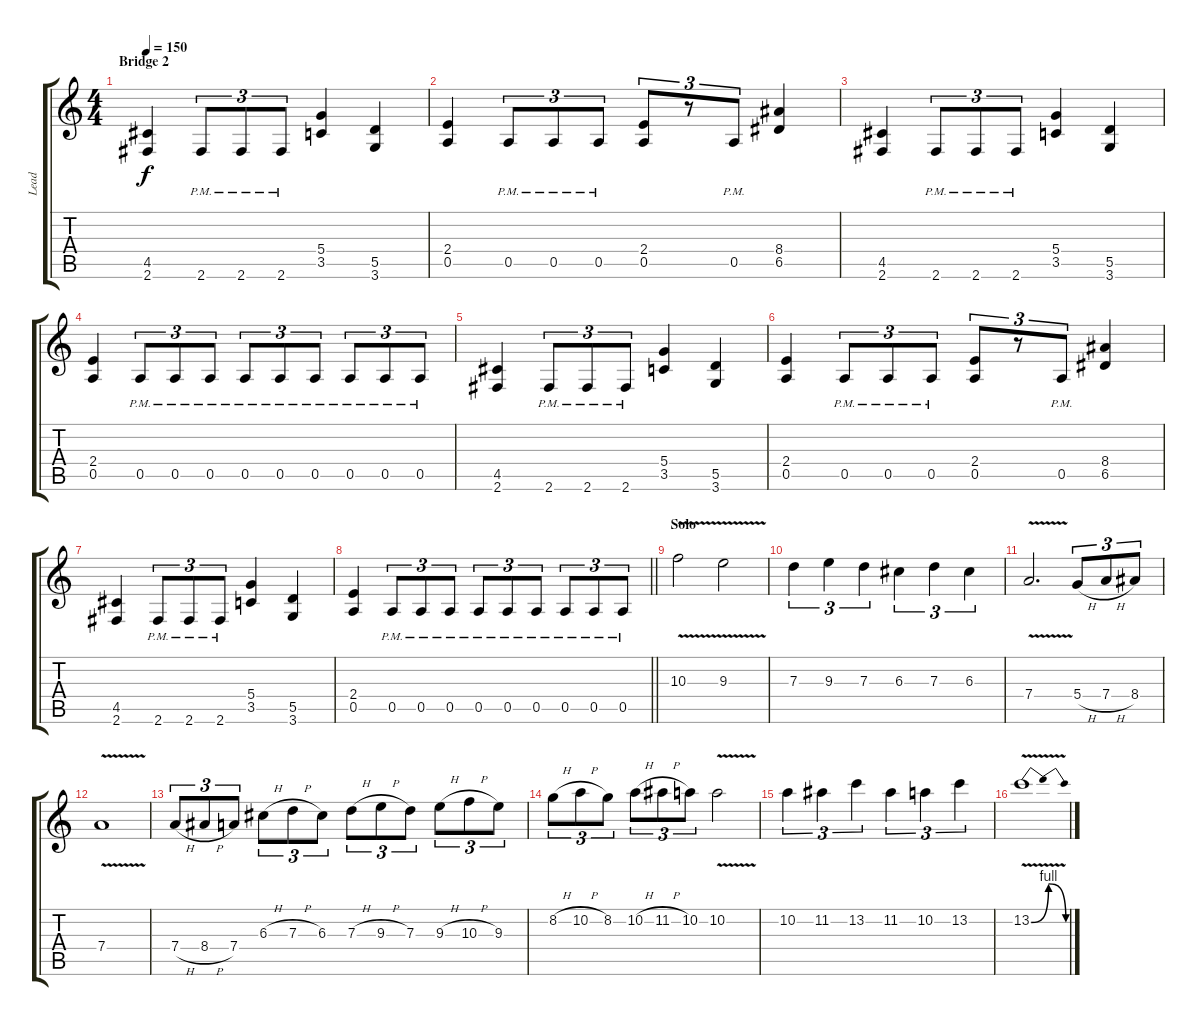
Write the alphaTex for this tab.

\track ("Lead" "Lead") {instrument distortionguitar}
\staff {score tabs}
\tuning (E4 B3 G3 D3 A2 E2) {hide}
\ts (4 4)
\section ("" "Bridge 2")
\tempo 150
\clef g2
\ks c
(4.5 2.6).4{dy f} 2.6{pm}.8{tu (3 2)} 2.6{pm}.8{tu (3 2)} 2.6{pm}.8{tu (3 2)} (5.4 3.5).4 (5.5 3.6).4 |
(2.4 0.5).4 0.5{pm}.8{tu (3 2)} 0.5{pm}.8{tu (3 2)} 0.5{pm}.8{tu (3 2)} (2.4 0.5).8{tu (3 2)} r.8{tu (3 2)} 0.5{pm}.8{tu (3 2)} (8.4 6.5).4 |
(4.5 2.6).4 2.6{pm}.8{tu (3 2)} 2.6{pm}.8{tu (3 2)} 2.6{pm}.8{tu (3 2)} (5.4 3.5).4 (5.5 3.6).4 |
(2.4 0.5).4 0.5{pm}.8{tu (3 2)} 0.5{pm}.8{tu (3 2)} 0.5{pm}.8{tu (3 2)} 0.5{pm}.8{tu (3 2)} 0.5{pm}.8{tu (3 2)} 0.5{pm}.8{tu (3 2)} 0.5{pm}.8{tu (3 2)} 0.5{pm}.8{tu (3 2)} 0.5{pm}.8{tu (3 2)} |
(4.5 2.6).4 2.6{pm}.8{tu (3 2)} 2.6{pm}.8{tu (3 2)} 2.6{pm}.8{tu (3 2)} (5.4 3.5).4 (5.5 3.6).4 |
(2.4 0.5).4 0.5{pm}.8{tu (3 2)} 0.5{pm}.8{tu (3 2)} 0.5{pm}.8{tu (3 2)} (2.4 0.5).8{tu (3 2)} r.8{tu (3 2)} 0.5{pm}.8{tu (3 2)} (8.4 6.5).4 |
(4.5 2.6).4 2.6{pm}.8{tu (3 2)} 2.6{pm}.8{tu (3 2)} 2.6{pm}.8{tu (3 2)} (5.4 3.5).4 (5.5 3.6).4 |
\barLineRight lightlight
(2.4 0.5).4 0.5{pm}.8{tu (3 2)} 0.5{pm}.8{tu (3 2)} 0.5{pm}.8{tu (3 2)} 0.5{pm}.8{tu (3 2)} 0.5{pm}.8{tu (3 2)} 0.5{pm}.8{tu (3 2)} 0.5{pm}.8{tu (3 2)} 0.5{pm}.8{tu (3 2)} 0.5{pm}.8{tu (3 2)} |
\section ("" "Solo")
10.3{v}.2 9.3{v}.2 |
7.3.4{tu (3 2)} 9.3.4{tu (3 2)} 7.3.4{tu (3 2)} 6.3.4{tu (3 2)} 7.3.4{tu (3 2)} 6.3.4{tu (3 2)} |
7.4{v}.2{d} 5.4{h}.8{tu (3 2)} 7.4{h}.8{tu (3 2)} 8.4.8{tu (3 2)} |
7.4{v}.1 |
7.4{h}.8{tu (3 2)} 8.4{h}.8{tu (3 2)} 7.4.8{tu (3 2)} 6.3{h}.8{tu (3 2)} 7.3{h}.8{tu (3 2)} 6.3.8{tu (3 2)} 7.3{h}.8{tu (3 2)} 9.3{h}.8{tu (3 2)} 7.3.8{tu (3 2)} 9.3{h}.8{tu (3 2)} 10.3{h}.8{tu (3 2)} 9.3.8{tu (3 2)} |
8.2{h}.8{tu (3 2)} 10.2{h}.8{tu (3 2)} 8.2.8{tu (3 2)} 10.2{h}.8{tu (3 2)} 11.2{h}.8{tu (3 2)} 10.2.8{tu (3 2)} 10.2{v}.2 |
10.2.4{tu (3 2)} 11.2.4{tu (3 2)} 13.2.4{tu (3 2)} 11.2.4{tu (3 2)} 10.2.4{tu (3 2)} 13.2.4{tu (3 2)} |
13.2{be (bendrelease 0 0 15 4 30 4 60 0) v}.1
